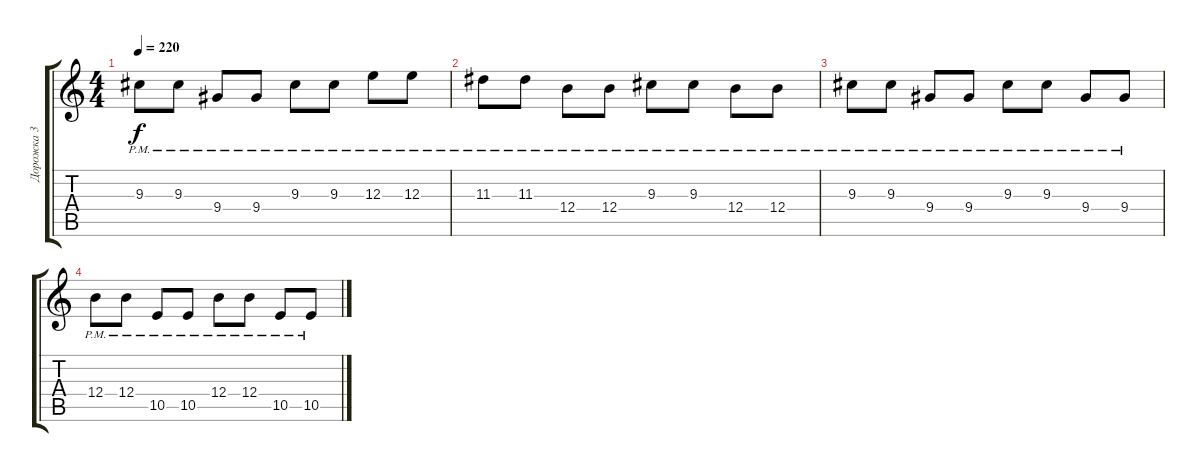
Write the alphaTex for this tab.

\track ("Дорожка 3" "Дорожка 3") {instrument distortionguitar}
\staff {score tabs}
\tuning (Db4 Ab3 E3 B2 Gb2 Db2) {hide}
\ts (4 4)
\tempo 220
\clef g2
\ks c
9.3{pm}.8{dy f} 9.3{pm}.8 9.4{pm}.8 9.4{pm}.8 9.3{pm}.8 9.3{pm}.8 12.3{pm}.8 12.3{pm}.8 |
11.3{pm}.8 11.3{pm}.8 12.4{pm}.8 12.4{pm}.8 9.3{pm}.8 9.3{pm}.8 12.4{pm}.8 12.4{pm}.8 |
9.3{pm}.8 9.3{pm}.8 9.4{pm}.8 9.4{pm}.8 9.3{pm}.8 9.3{pm}.8 9.4{pm}.8 9.4{pm}.8 |
12.4{pm}.8 12.4{pm}.8 10.5{pm}.8 10.5{pm}.8 12.4{pm}.8 12.4{pm}.8 10.5{pm}.8 10.5{pm}.8
